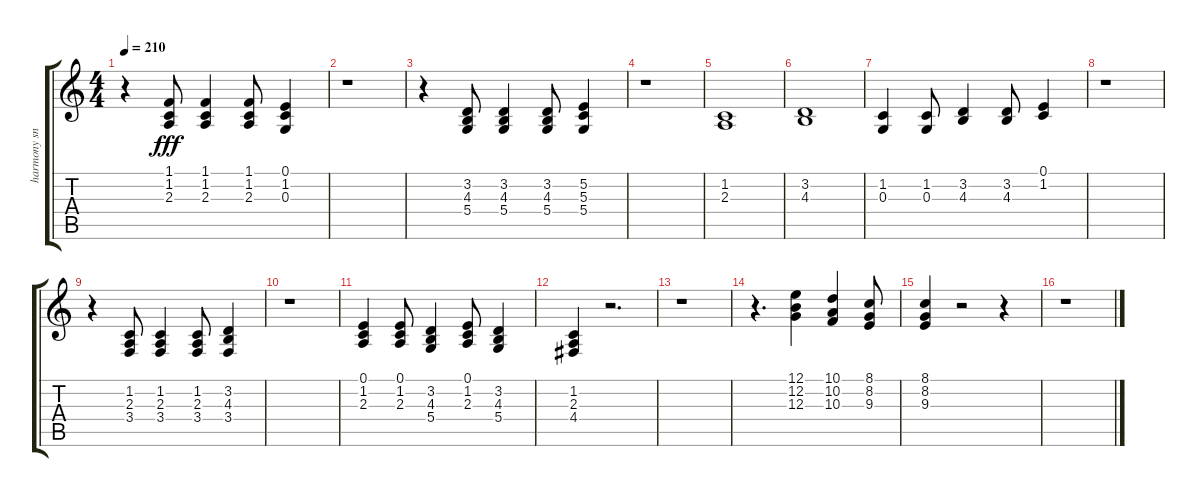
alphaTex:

\track ("harmony snail       " "harmony sn") {instrument voiceoohs}
\staff {score tabs}
\tuning (E4 B3 G3 D3 A2 E2) {hide}
\ts (4 4)
\tempo 210
\clef g2
\ks c
r.4{dy fff} (1.1 1.2 2.3).8 (1.1 1.2 2.3).4 (1.1 1.2 2.3).8 (0.1 1.2 0.3).4 |
r.1 |
r.4 (3.2 4.3 5.4).8 (3.2 4.3 5.4).4 (3.2 4.3 5.4).8 (5.2 5.3 5.4).4 |
r.1 |
(1.2 2.3).1 |
(3.2 4.3).1 |
(1.2 0.3).4 (1.2 0.3).8 (3.2 4.3).4 (3.2 4.3).8 (0.1 1.2).4 |
r.1 |
r.4 (1.2 2.3 3.4).8 (1.2 2.3 3.4).4 (1.2 2.3 3.4).8 (3.2 4.3 3.4).4 |
r.1 |
(0.1 1.2 2.3).4 (0.1 1.2 2.3).8 (3.2 4.3 5.4).4 (0.1 1.2 2.3).8 (3.2 4.3 5.4).4 |
(1.2 2.3 4.4).4 r.2{d} |
r.1 |
r.4{d} (12.1 12.2 12.3).4 (10.1 10.2 10.3).4 (8.1 8.2 9.3).8 |
(8.1 8.2 9.3).4 r.2 r.4 |
r.1
